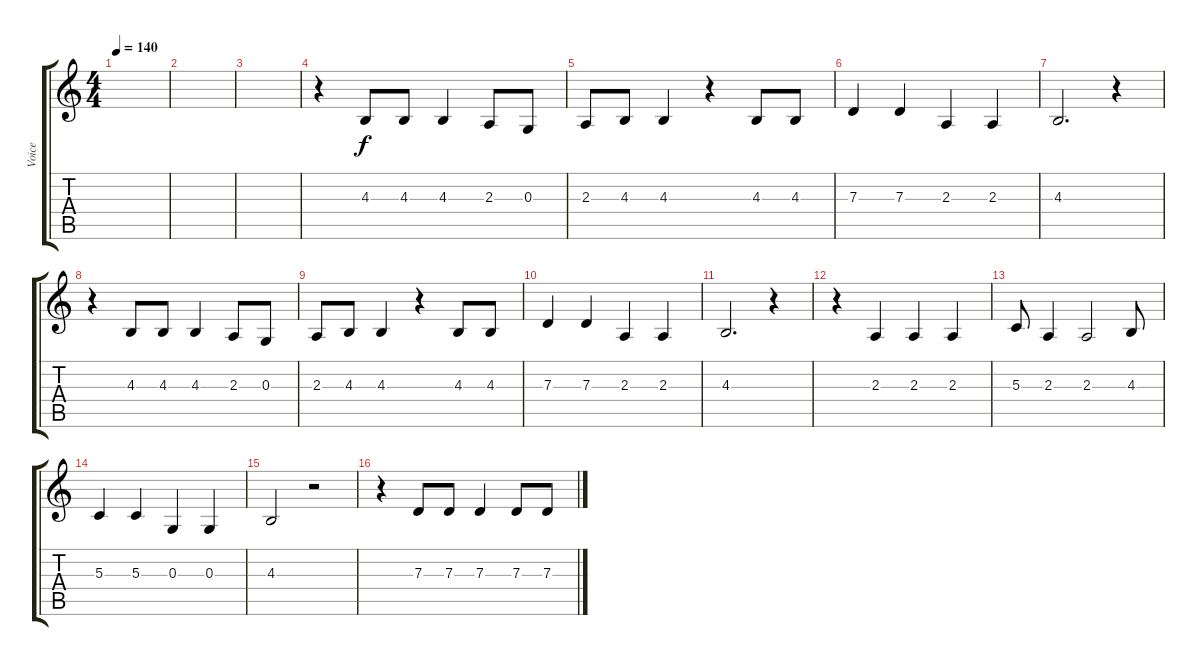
\track ("Voice" "Voice") {instrument lead6voice}
\staff {score tabs}
\tuning (E4 B3 G3 D3 A2 E2) {hide}
\ts (4 4)
\tempo 140
\clef g2
\ks c
|
|
|
r.4 4.3.8 4.3.8 4.3.4 2.3.8 0.3.8 |
2.3.8 4.3.8 4.3.4 r.4 4.3.8 4.3.8 |
7.3.4 7.3.4 2.3.4 2.3.4 |
4.3.2{d} r.4 |
r.4 4.3.8 4.3.8 4.3.4 2.3.8 0.3.8 |
2.3.8 4.3.8 4.3.4 r.4 4.3.8 4.3.8 |
7.3.4 7.3.4 2.3.4 2.3.4 |
4.3.2{d} r.4 |
r.4 2.3.4 2.3.4 2.3.4 |
5.3.8 2.3.4 2.3.2 4.3.8 |
5.3.4 5.3.4 0.3.4 0.3.4 |
4.3.2 r.2 |
r.4 7.3.8 7.3.8 7.3.4 7.3.8 7.3.8
